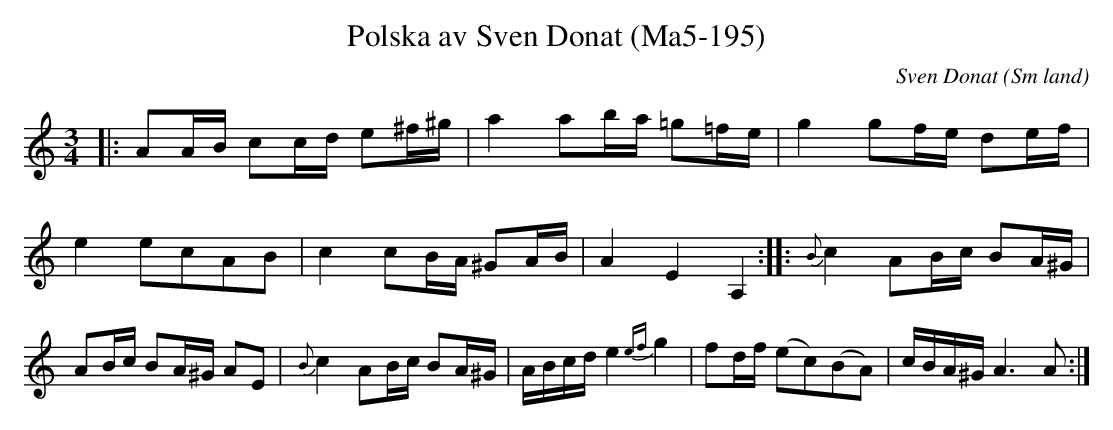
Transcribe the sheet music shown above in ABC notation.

X:1
T:Polska av Sven Donat (Ma5-195)
C:Sven Donat
O:Sm land
M:3/4
L:1/16
K:Am
|:A2AB c2cd e2^f^g | a4 a2ba =g2=fe | g4 g2fe d2ef |e4 e2c2A2B2 | c4 c2BA ^G2AB | A4 E4 A,4 :| |: {B}c4 A2Bc B2A^G | A2Bc B2A^G A2E2 | {B}c4  A2Bc B2A^G | ABcd e4 {ef}g4 | f2df (e2c2)(B2A2) | cBA^G A6 A2 :|
